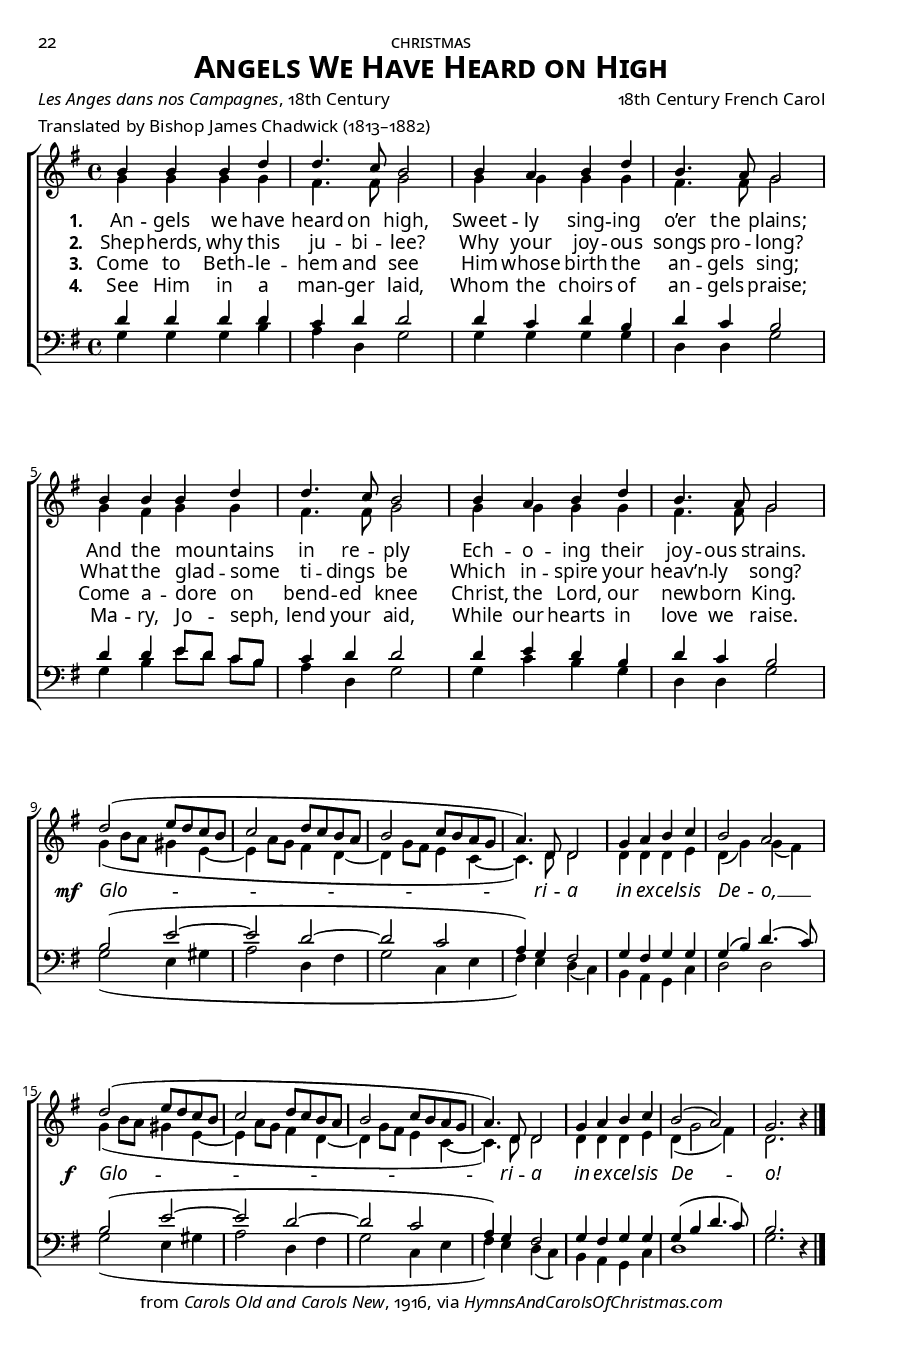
\version "2.14.2"
\include "util.ly"
\header {
  title = \markup{\override #'(font-name . "Garamond Premier Pro Semibold"){ \abs-fontsize #15 \smallCapsOldStyle"Angels We Have Heard on High"}}
  poet = \markup\concat{\italic"Les Anges dans nos Campagnes" \oldStyleNum", 18th Century"}
  meter = \markup\oldStyleNum"Translated by Bishop James Chadwick (1813–1882)"
  composer = \markup\oldStyleNum"18th Century French Carol"
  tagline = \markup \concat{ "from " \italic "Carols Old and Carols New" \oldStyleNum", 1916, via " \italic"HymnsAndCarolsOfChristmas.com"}
}
\paper {
  paper-height = 9\in
  paper-width = 6\in
  indent = 0\in
  %system-system-spacing = #'((basic-distance . 10) (padding . 0))
  %system-system-spacing =
  %  #'((basic-distance . 0)
  %     (minimum-distance . 0)
  %     (padding . -0.35)
  %     (stretchability . 100))
  ragged-last-bottom = ##f
  ragged-bottom = ##f
  two-sided = ##t
  inner-margin = 0.5\in
  outer-margin = 0.25\in
  top-margin = 0.25\in
  bottom-margin = 0.25\in
  first-page-number = #022
  print-first-page-number = ##t
  headerLine = \markup{\override #'(font-name . "Garamond Premier Pro") \smallCapsOldStyle"christmas"}
  oddHeaderMarkup = \markup\fill-line{
     \override #'(font-name . "Garamond Premier Pro")\abs-fontsize #8.5
     \combine 
        \fill-line{"" \if \should-print-page-number
        \oldStylePageNum""
        }
        \fill-line{\headerLine}
  }
  evenHeaderMarkup = \markup {
     \override #'(font-name . "Garamond Premier Pro")\abs-fontsize #8.5
     \combine
        \if \should-print-page-number
        \oldStylePageNum""
        \fill-line{\headerLine}
  }
}
#(set-global-staff-size 15) \paper{ #(define fonts (make-pango-font-tree "GoudyOlSt BT" "Garamond Premier Pro" "Garamond Premier Pro" (/ 15 20))) }
global = {
  \key g \major
  \time 4/4
  \autoBeamOff
  \override DynamicLineSpanner #'staff-padding = #0.0
  \override DynamicLineSpanner #'Y-extent = #'(1 . -0.5)
}

sopMusic = \relative c'' {
  b4 b b d |
  d4. c8 b2 |
  b4 a b d |
  b4. a8 g2 |

  b4 b b d |
  d4. c8 b2 |
  b4 a b d |
  b4. a8 g2 |
  
  \break
  d'2( e8[ d c b] |
  c2 d8[ c b a] |
  b2 c8[ b a g] |
  a4.) d,8 d2 |
  
  g4 a b c |
  b2 a | \break
  d2( e8[ d c b] |
  c2 d8[ c b a] |
  
  b2 c8[ b a g] |
  a4.) d,8 d2 |
  g4 a b c |
  b2( a) |
  g2. b4\rest \bar "|."
}
sopWords = \lyricmode {
  
}

altoMusic = \relative c'' {
  g4 g g g |
  fis4. fis8 g2 |
  g4 g g g |
  fis4. fis8 g2 |
  
  g4 fis g g |
  fis4. fis8 g2 |
  g4 g g g |
  fis4. fis8 g2 |

  g4( b8[ a] gis4 e~ |
  e a8[ g] fis4 d~ |
  d g8[ fis] e4 c~ |
  c4.) d8 d2 |
  
  d4 d d e |
  d( g) g( fis) |
  g4( b8[ a] gis4 e~ |
  e a8[ g] fis4 d~ |
  
  d g8[ fis] e4 c~ |
  c4.) d8 d2 |
  d4 d d e |
  d( g2 fis4) |
  d2. s4 \bar "|."
}
altoWords = {
  \dropLyricsV
  \lyricmode {
    \set stanza = #"1. "
    An -- gels we have heard on high,
    Sweet -- ly sing -- ing o’er the plains;
    And the moun -- tains in re -- ply
    Ech -- o -- ing their joy -- ous strains.
  }
  \raiseLyrics
  \set stanza = \markup\dynamic"mf  "
  \lyricmode {
    \markup\italic Glo -- \markup\italic ri -- \markup\italic a \markup\italic in \markup\italic ex -- \markup\italic cel -- \markup\italic sis \markup\italic De -- \markup\italic o, __
  }
  \set stanza = \markup\dynamic"f   "
  \lyricmode {
    \markup\italic Glo -- \markup\italic ri -- \markup\italic a \markup\italic in \markup\italic ex -- \markup\italic cel -- \markup\italic sis \markup\italic De -- \markup\italic o!
  }
}
altoWordsII = \lyricmode {
  \dropLyricsV
  \set stanza = #"2. "
  Shep -- herds, why this ju -- bi -- lee?
  Why your joy -- ous songs pro -- long?
  What the glad -- some ti -- dings be
  Which in -- spire your heav’n -- ly song?
}
altoWordsIII = \lyricmode {
  \dropLyricsV
  \set stanza = #"3. "
  Come to Beth -- le -- hem and see
  Him whose birth the an -- gels sing;
  Come a -- dore on bend -- ed knee
  Christ, the Lord, our new -- born King.
}
altoWordsIV = \lyricmode {
  \dropLyricsV
  \set stanza = #"4. "
  See Him in a man -- ger laid,
  Whom the choirs of an -- gels praise;
  Ma -- ry, Jo -- seph, lend your aid,
  While our hearts in love we raise.
}

tenorMusic = \relative c' {
  d4 d d d |
  c d d2 |
  d4 c d b |
  d c b2 |
  
  d4 d e8[ d] c[ b] 
  c4 d d2 |
  d4 e d b |
  d c b2 |
  
  b2( e~ |
  e d~ |
  d c |
  a4) g fis2 |
  
  g4 fis g g |
  g( b) d4.( c8) |
  b2( e~ |
  e d~ |
  
  d c |
  a4) g fis2 |
  g4 fis g g |
  g( b d4. c8) |
  b2. s4 \bar "|."
}
tenorWords = \lyricmode {

}

bassMusic = \relative c' {
  g4 g g b |
  a d, g2 |
  g4 g g g |
  d d g2 |
  
  g4 b e8[ d] c[ b] |
  a4 d, g2 |
  g4 c b g |
  d d g2 |
  
  g2( e4 gis |
  a2 d,4 fis |
  g2 c,4 e |
  fis) e d( c) |
  
  b a g c |
  d2 d |
  g2( e4 gis |
  a2 d,4 fis |
  
  g2 c,4 e |
  fis) e d( c) |
  b a g c |
  d1 |
  g2. d4\rest \bar "|."
}
bassWords = \lyricmode {

}

\score {
  <<
   \new ChoirStaff <<
%    \new Lyrics = sopranos \with { \override VerticalAxisGroup #'nonstaff-relatedstaff-spacing = #'((basic-distance . 1)) }
    \new Staff = women <<
      \new Voice = "sopranos" { \voiceOne << \global \sopMusic >> }
      \new Voice = "altos" { \voiceTwo << \global \altoMusic >> }
    >>
   \new Staff = men <<
      \clef bass
      \new Voice = "tenors" { \voiceOne << \global \tenorMusic >> }
      \new Voice = "basses" { \voiceTwo << \global \bassMusic >> }
    >>
    \new Lyrics \with { alignAboveContext = #"women" } \lyricsto "tenors" \sopWords
    \new Lyrics = "altosIV"  \with { alignBelowContext = #"women" } \lyricsto "tenors" \altoWordsIV
    \new Lyrics = "altosIII"  \with { alignBelowContext = #"women" } \lyricsto "tenors" \altoWordsIII
    \new Lyrics = "altosII"  \with { alignBelowContext = #"women" } \lyricsto "tenors" \altoWordsII
    \new Lyrics = "altos"  \with { alignBelowContext = #"women" } \lyricsto "tenors" \altoWords
    \new Lyrics \with { alignAboveContext = #"men" \override VerticalAxisGroup #'nonstaff-relatedstaff-spacing = #'((basic-distance . 1)) } \lyricsto "tenors" \tenorWords
    \new Lyrics \with { alignBelowContext = #"men" \override VerticalAxisGroup #'nonstaff-relatedstaff-spacing = #'((basic-distance . 1)) } \lyricsto "basses" \bassWords
  >>
%    \new PianoStaff << \new Staff { \new Voice { \pianoRH } } \new Staff { \clef "bass" \pianoLH } >>
  >>
  \layout {
    \context {
      \Score
      \override SpacingSpanner #'base-shortest-duration = #(ly:make-moment 1 2)
      \override SpacingSpanner #'common-shortest-duration = #(ly:make-moment 1 2)
    }
    \context {
      % Remove all empty staves
      % \Staff \RemoveEmptyStaves \override VerticalAxisGroup #'remove-first = ##t
    }
    \context {
      \Lyrics
      \override LyricText #'X-offset = #center-on-word
    }
  }
  \midi {
    \tempo 4 = 120
    \set Staff.midiInstrument = "piccolo"
  
    \context {
      \Voice
      \remove "Dynamic_performer"
    }
  }
}
